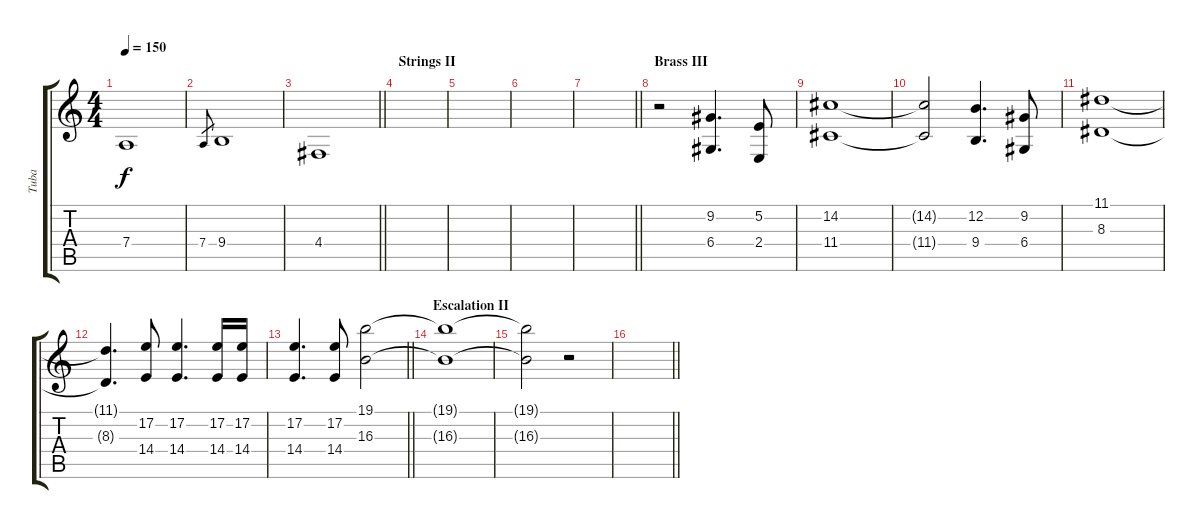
\track ("Tuba" "Tuba") {instrument tuba}
\staff {score tabs}
\tuning (E4 B3 G3 D3 A2 E2) {hide}
\ts (4 4)
\tempo 150
\clef g2
\ks c
7.4.1{dy f} |
7.4.8{gr} 9.4.1 |
\barLineRight lightlight
4.4.1 |
\section ("" "Strings II")
|
|
|
\barLineRight lightlight
|
\section ("" "Brass III")
r.2 (9.2 6.4).4{d} (5.2 2.4).8 |
(14.2 11.4).1 |
(14.2{t} 11.4{t}).2 (12.2 9.4).4{d} (9.2 6.4).8 |
(11.1 8.3).1 |
(11.1{t} 8.3{t}).4{d} (17.2 14.4).8 (17.2 14.4).4{d} (17.2 14.4).16 (17.2 14.4).16 |
\barLineRight lightlight
(17.2 14.4).4{d} (17.2 14.4).8 (19.1 16.3).2{volume 4} |
\section ("" "Escalation II")
(19.1{t} 16.3{t}).1{volume 12} |
(19.1{t} 16.3{t}).2 r.2 |
\barLineRight lightlight
